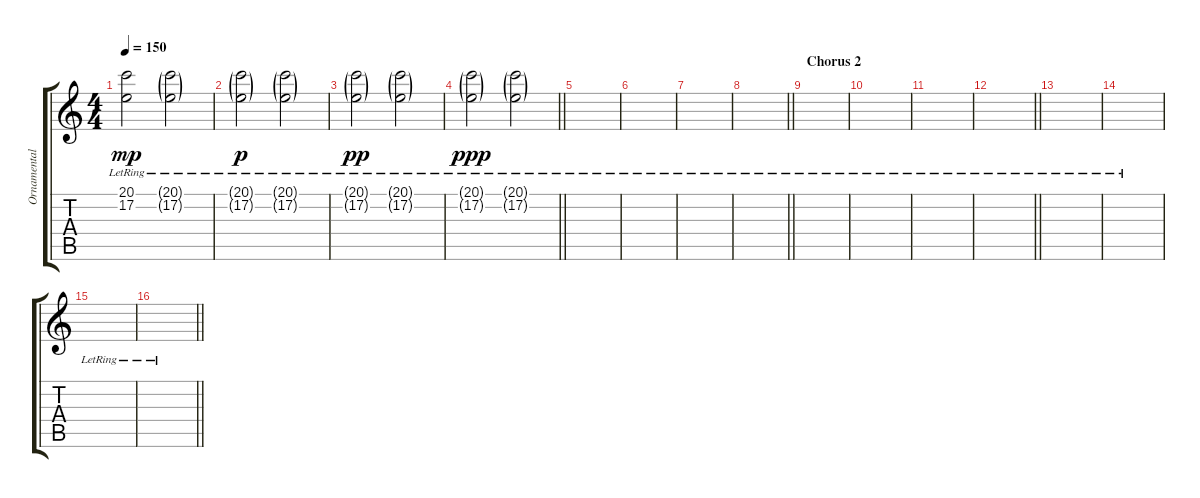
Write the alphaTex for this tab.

\track ("Ornamental Layer" "Ornamental") {instrument fx1rain}
\staff {score tabs}
\tuning (E4 B3 G3 D3 A2 E2) {hide}
\ts (4 4)
\tempo 150
\clef g2
\ks c
(20.1{lr} 17.2{lr}).2{dy mp volume 8 instrument fx1rain} (20.1{g lr} 17.2{g lr}).2 |
(20.1{g lr} 17.2{g lr}).2{dy p} (20.1{g lr} 17.2{g lr}).2 |
(20.1{g lr} 17.2{g lr}).2{dy pp} (20.1{g lr} 17.2{g lr}).2 |
\barLineRight lightlight
(20.1{g lr} 17.2{g lr}).2{dy ppp} (20.1{g lr} 17.2{g lr}).2 |
|
|
|
\barLineRight lightlight
|
\section ("" "Chorus 2")
|
|
|
\barLineRight lightlight
|
|
|
|
\barLineRight lightlight
